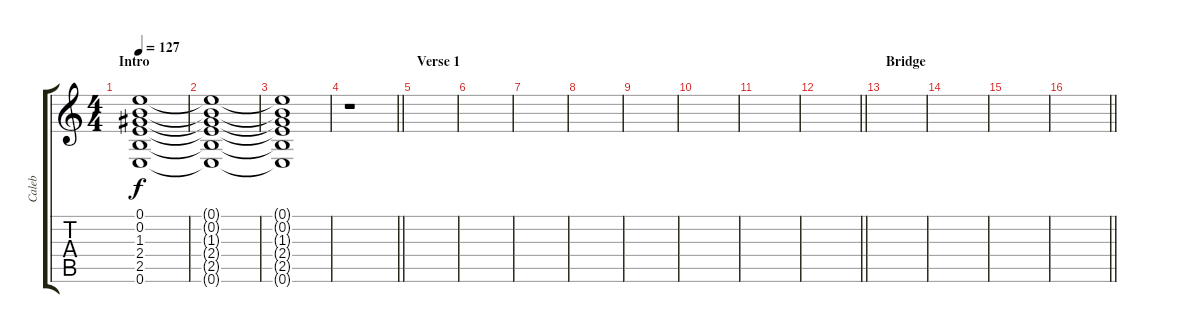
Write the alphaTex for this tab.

\track ("Caleb" "Caleb") {instrument distortionguitar}
\staff {score tabs}
\tuning (E4 B3 G3 D3 A2 E2) {hide}
\ts (4 4)
\section ("" "Intro ")
\tempo 127
\clef g2
\ks c
(0.1 0.2 1.3 2.4 2.5 0.6).1{dy f volume 0 instrument distortionguitar} |
(0.1{t} 0.2{t} 1.3{t} 2.4{t} 2.5{t} 0.6{t}).1 |
(0.1{t} 0.2{t} 1.3{t} 2.4{t} 2.5{t} 0.6{t}).1 |
\barLineRight lightlight
r.1 |
\section ("" "Verse 1")
|
|
|
|
|
|
|
\barLineRight lightlight
|
\section ("" "Bridge")
|
|
|
\barLineRight lightlight
